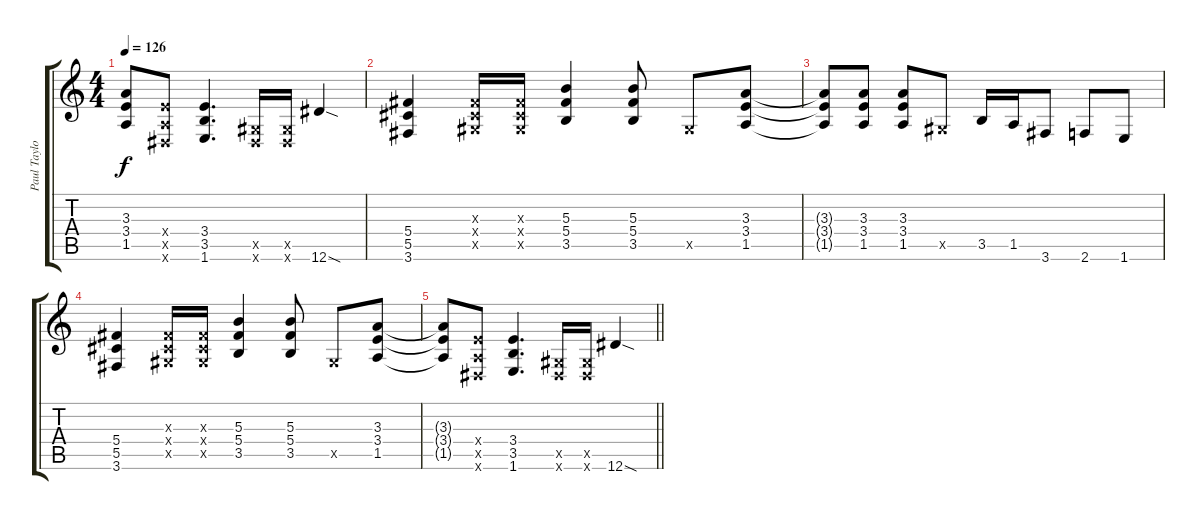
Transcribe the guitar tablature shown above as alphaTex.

\track ("Paul Taylor" "Paul Taylo") {instrument distortionguitar}
\staff {score tabs}
\tuning (Eb4 Bb3 Gb3 Db3 Ab2 Eb2) {hide}
\ts (4 4)
\tempo 126
\clef g2
\ks c
(3.3{t} 3.4{t} 1.5{t}).8{dy f} (3.4{x} 1.5{x} 0.6{x}).8 (3.4 3.5 1.6).4{d} (0.5{x} 0.6{x}).16 (0.5{x} 0.6{x}).16 12.6{sod}.4 |
(5.4 5.5 3.6).4 (0.3{x} 0.4{x} 0.5{x}).16 (0.3{x} 0.4{x} 0.5{x}).16 (5.3 5.4 3.5).4 (5.3 5.4 3.5).8 0.5{x}.8 (3.3 3.4 1.5).8 |
(3.3{t} 3.4{t} 1.5{t}).8 (3.3 3.4 1.5).8 (3.3 3.4 1.5).8 0.5{x}.8 3.5.16 1.5.16 3.6.8 2.6.8 1.6.8 |
(5.4 5.5 3.6).4 (0.3{x} 0.4{x} 0.5{x}).16 (0.3{x} 0.4{x} 0.5{x}).16 (5.3 5.4 3.5).4 (5.3 5.4 3.5).8 0.5{x}.8 (3.3 3.4 1.5).8 |
\barLineRight lightlight
(3.3{t} 3.4{t} 1.5{t}).8 (3.4{x} 1.5{x} 0.6{x}).8 (3.4 3.5 1.6).4{d} (0.5{x} 0.6{x}).16 (0.5{x} 0.6{x}).16 12.6{sod}.4
